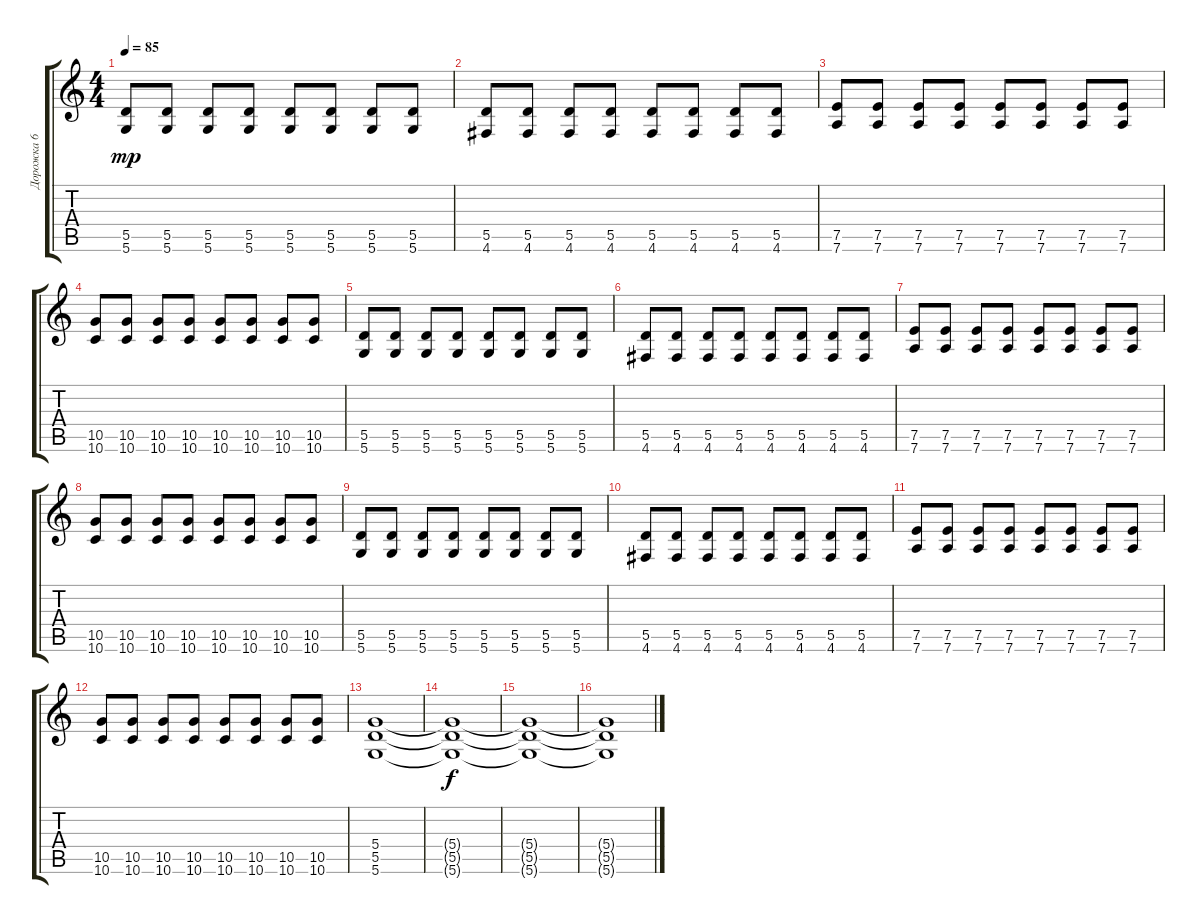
\track ("Дорожка 6" "Дорожка 6") {instrument distortionguitar}
\staff {score tabs}
\tuning (E4 B3 G3 D3 A2 D2) {hide}
\ts (4 4)
\tempo 85
\clef g2
\ks c
(5.5 5.6).8{dy mp} (5.5 5.6).8 (5.5 5.6).8 (5.5 5.6).8 (5.5 5.6).8 (5.5 5.6).8 (5.5 5.6).8 (5.5 5.6).8 |
(5.5 4.6).8 (5.5 4.6).8 (5.5 4.6).8 (5.5 4.6).8 (5.5 4.6).8 (5.5 4.6).8 (5.5 4.6).8 (5.5 4.6).8 |
(7.5 7.6).8 (7.5 7.6).8 (7.5 7.6).8 (7.5 7.6).8 (7.5 7.6).8 (7.5 7.6).8 (7.5 7.6).8 (7.5 7.6).8 |
(10.5 10.6).8 (10.5 10.6).8 (10.5 10.6).8 (10.5 10.6).8 (10.5 10.6).8 (10.5 10.6).8 (10.5 10.6).8 (10.5 10.6).8 |
(5.5 5.6).8 (5.5 5.6).8 (5.5 5.6).8 (5.5 5.6).8 (5.5 5.6).8 (5.5 5.6).8 (5.5 5.6).8 (5.5 5.6).8 |
(5.5 4.6).8 (5.5 4.6).8 (5.5 4.6).8 (5.5 4.6).8 (5.5 4.6).8 (5.5 4.6).8 (5.5 4.6).8 (5.5 4.6).8 |
(7.5 7.6).8 (7.5 7.6).8 (7.5 7.6).8 (7.5 7.6).8 (7.5 7.6).8 (7.5 7.6).8 (7.5 7.6).8 (7.5 7.6).8 |
(10.5 10.6).8 (10.5 10.6).8 (10.5 10.6).8 (10.5 10.6).8 (10.5 10.6).8 (10.5 10.6).8 (10.5 10.6).8 (10.5 10.6).8 |
(5.5 5.6).8 (5.5 5.6).8 (5.5 5.6).8 (5.5 5.6).8 (5.5 5.6).8 (5.5 5.6).8 (5.5 5.6).8 (5.5 5.6).8 |
(5.5 4.6).8 (5.5 4.6).8 (5.5 4.6).8 (5.5 4.6).8 (5.5 4.6).8 (5.5 4.6).8 (5.5 4.6).8 (5.5 4.6).8 |
(7.5 7.6).8 (7.5 7.6).8 (7.5 7.6).8 (7.5 7.6).8 (7.5 7.6).8 (7.5 7.6).8 (7.5 7.6).8 (7.5 7.6).8 |
(10.5 10.6).8 (10.5 10.6).8 (10.5 10.6).8 (10.5 10.6).8 (10.5 10.6).8 (10.5 10.6).8 (10.5 10.6).8 (10.5 10.6).8 |
(5.4 5.5 5.6).1{volume 0} |
(5.4{t} 5.5{t} 5.6{t}).1{dy f} |
(5.4{t} 5.5{t} 5.6{t}).1 |
(5.4{t} 5.5{t} 5.6{t}).1
